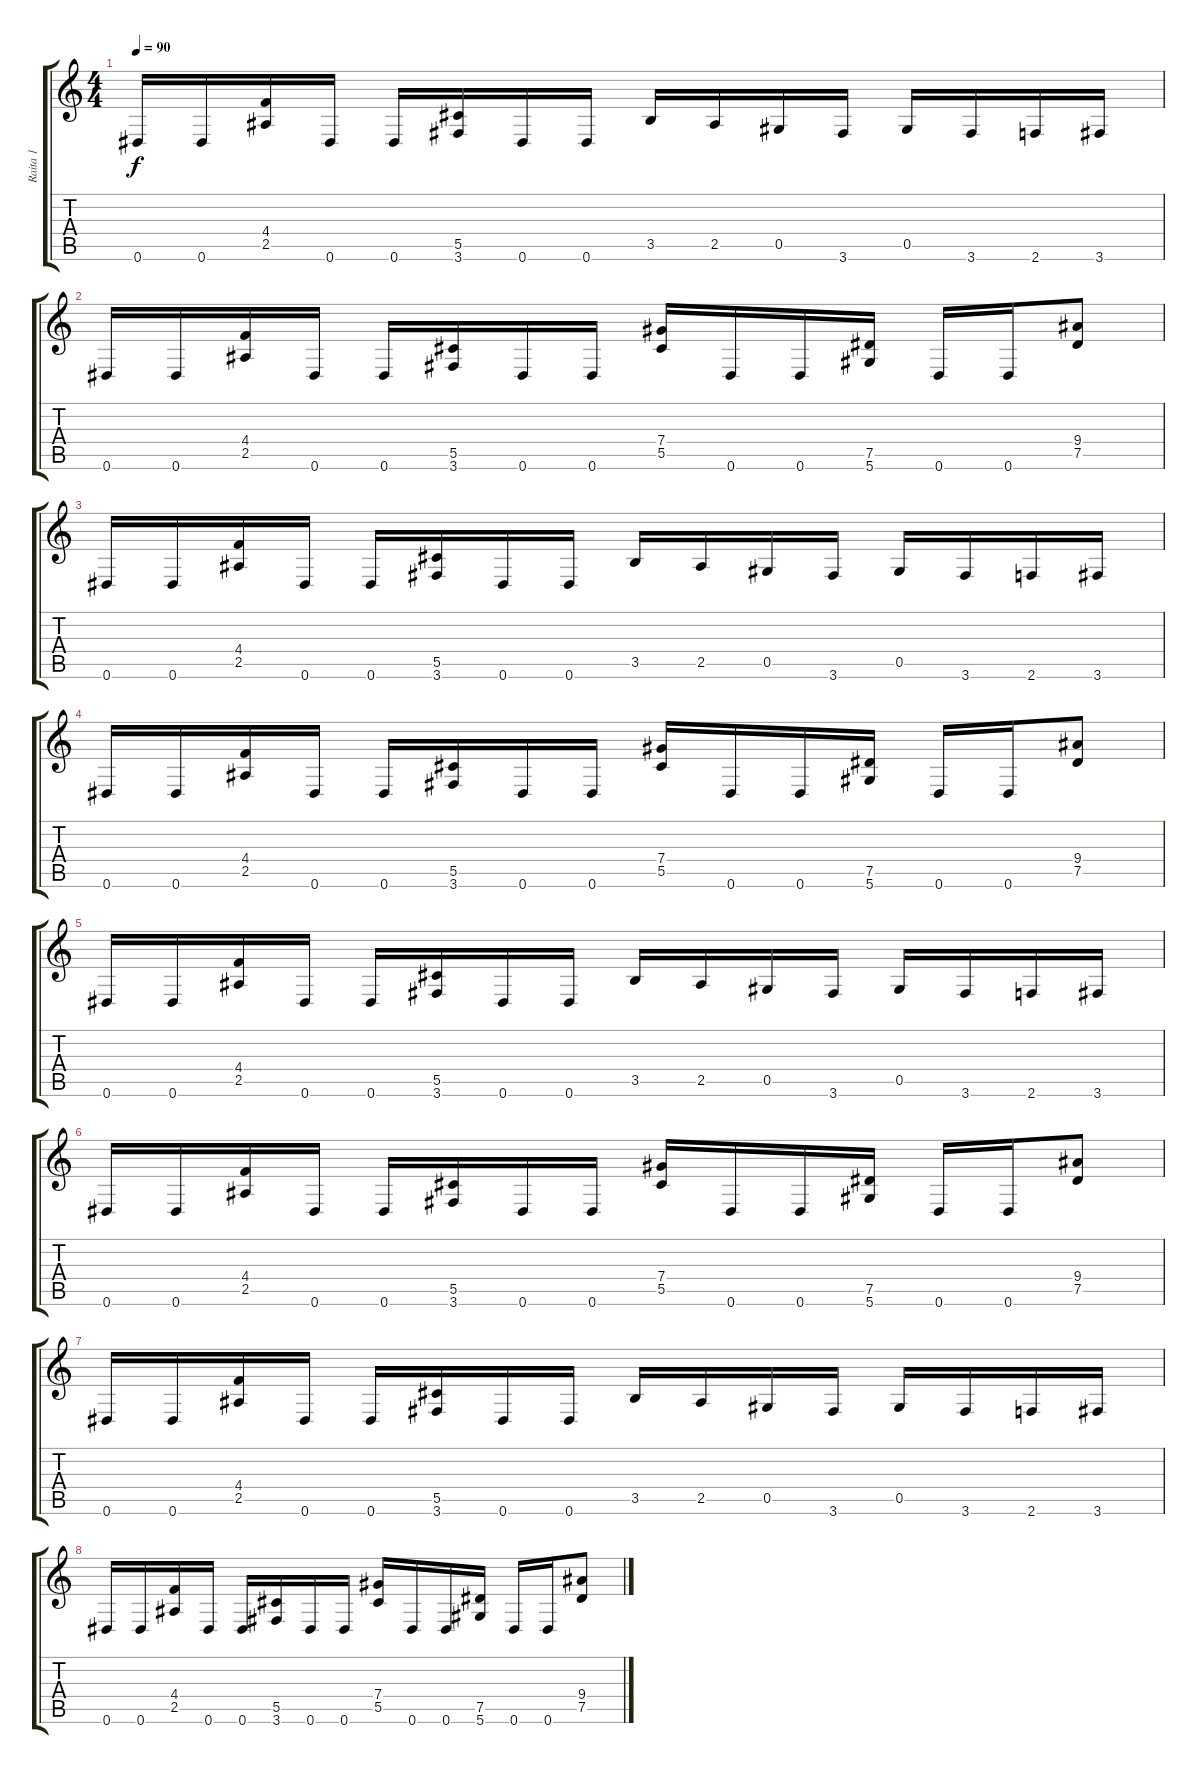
\track ("Raita 1" "Raita 1") {instrument distortionguitar}
\staff {score tabs}
\tuning (Eb4 Bb3 Gb3 Db3 Ab2 Eb2) {hide}
\ts (4 4)
\tempo 90
\clef g2
\ks c
0.6.16{dy f} 0.6.16 (4.4 2.5).16 0.6.16 0.6.16 (5.5 3.6).16 0.6.16 0.6.16 3.5.16 2.5.16 0.5.16 3.6.16 0.5.16 3.6.16 2.6.16 3.6.16 |
0.6.16 0.6.16 (4.4 2.5).16 0.6.16 0.6.16 (5.5 3.6).16 0.6.16 0.6.16 (7.4 5.5).16 0.6.16 0.6.16 (7.5 5.6).16 0.6.16 0.6.16 (9.4 7.5).8 |
0.6.16 0.6.16 (4.4 2.5).16 0.6.16 0.6.16 (5.5 3.6).16 0.6.16 0.6.16 3.5.16 2.5.16 0.5.16 3.6.16 0.5.16 3.6.16 2.6.16 3.6.16 |
0.6.16 0.6.16 (4.4 2.5).16 0.6.16 0.6.16 (5.5 3.6).16 0.6.16 0.6.16 (7.4 5.5).16 0.6.16 0.6.16 (7.5 5.6).16 0.6.16 0.6.16 (9.4 7.5).8 |
0.6.16 0.6.16 (4.4 2.5).16 0.6.16 0.6.16 (5.5 3.6).16 0.6.16 0.6.16 3.5.16 2.5.16 0.5.16 3.6.16 0.5.16 3.6.16 2.6.16 3.6.16 |
0.6.16 0.6.16 (4.4 2.5).16 0.6.16 0.6.16 (5.5 3.6).16 0.6.16 0.6.16 (7.4 5.5).16 0.6.16 0.6.16 (7.5 5.6).16 0.6.16 0.6.16 (9.4 7.5).8 |
0.6.16 0.6.16 (4.4 2.5).16 0.6.16 0.6.16 (5.5 3.6).16 0.6.16 0.6.16 3.5.16 2.5.16 0.5.16 3.6.16 0.5.16 3.6.16 2.6.16 3.6.16 |
0.6.16 0.6.16 (4.4 2.5).16 0.6.16 0.6.16 (5.5 3.6).16 0.6.16 0.6.16 (7.4 5.5).16 0.6.16 0.6.16 (7.5 5.6).16 0.6.16 0.6.16 (9.4 7.5).8
